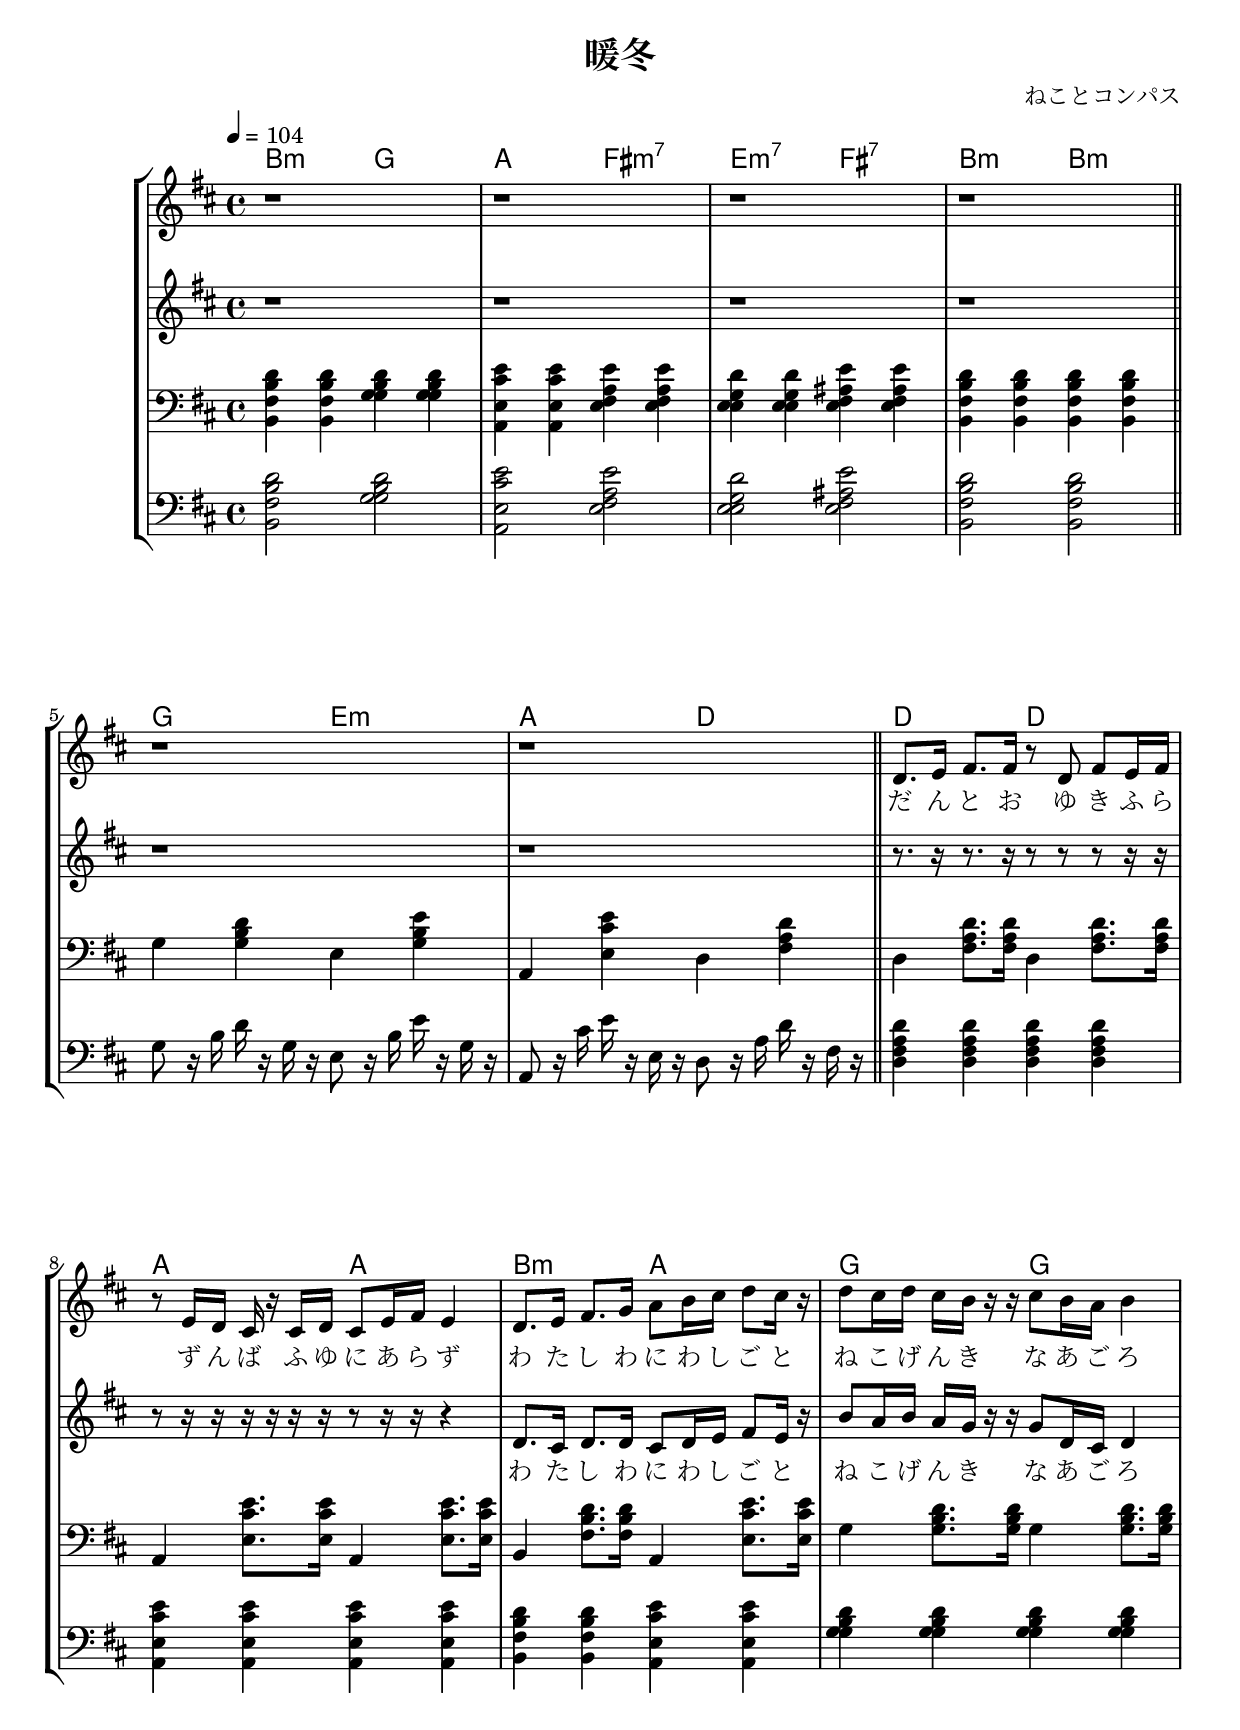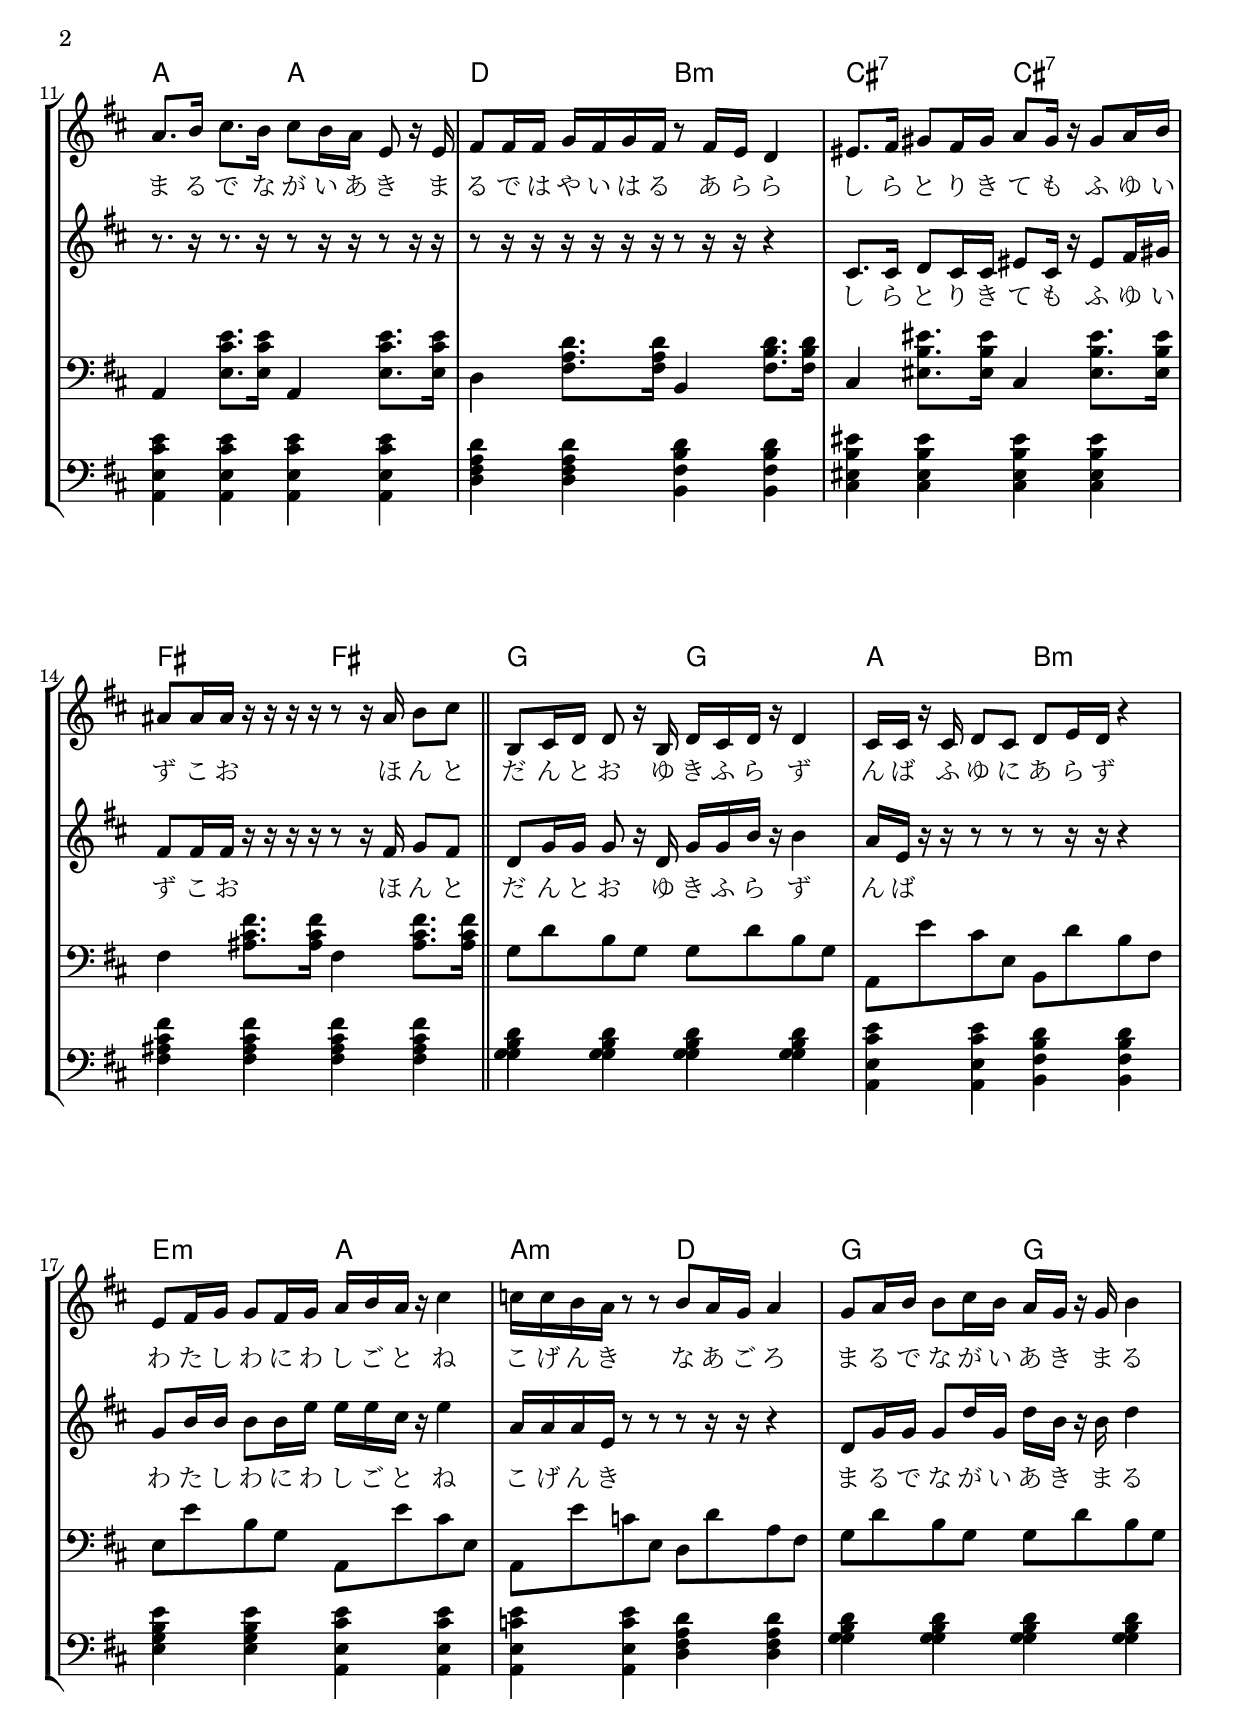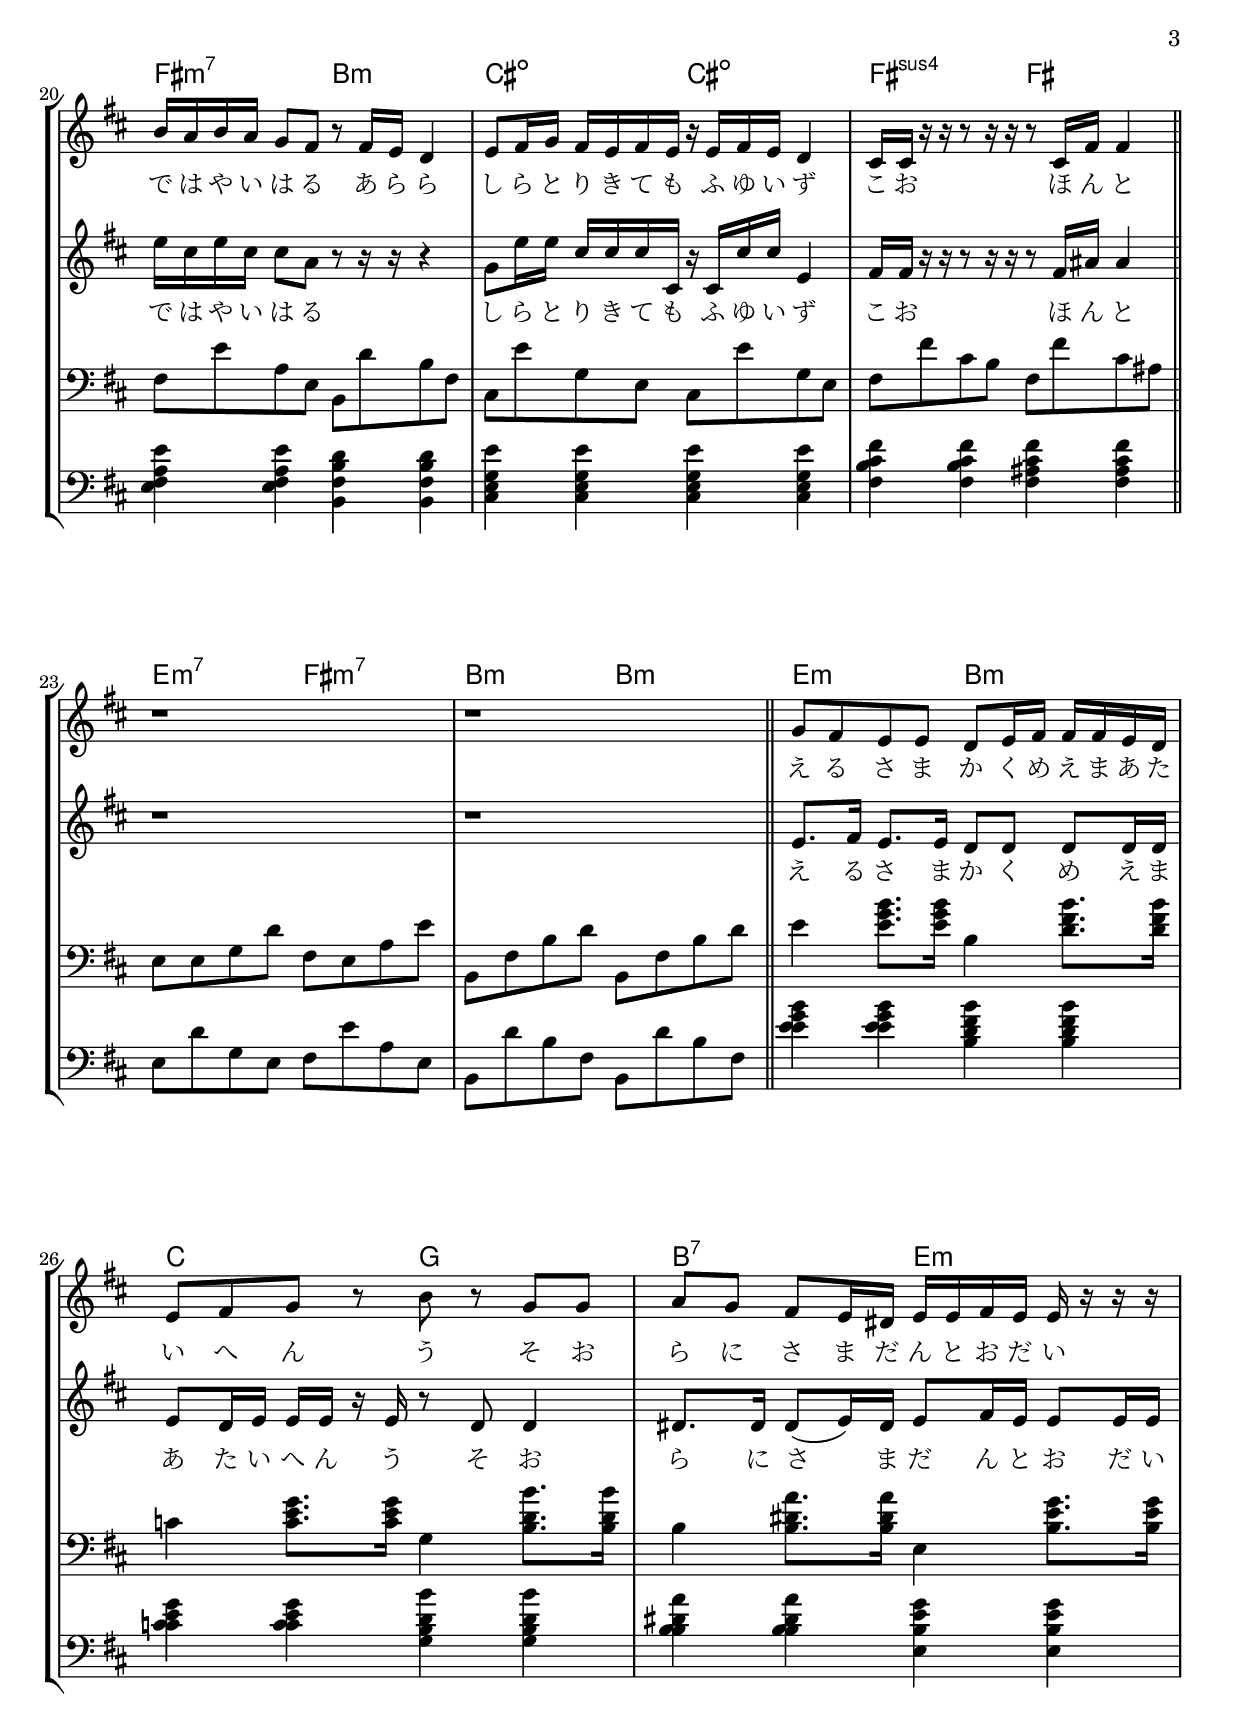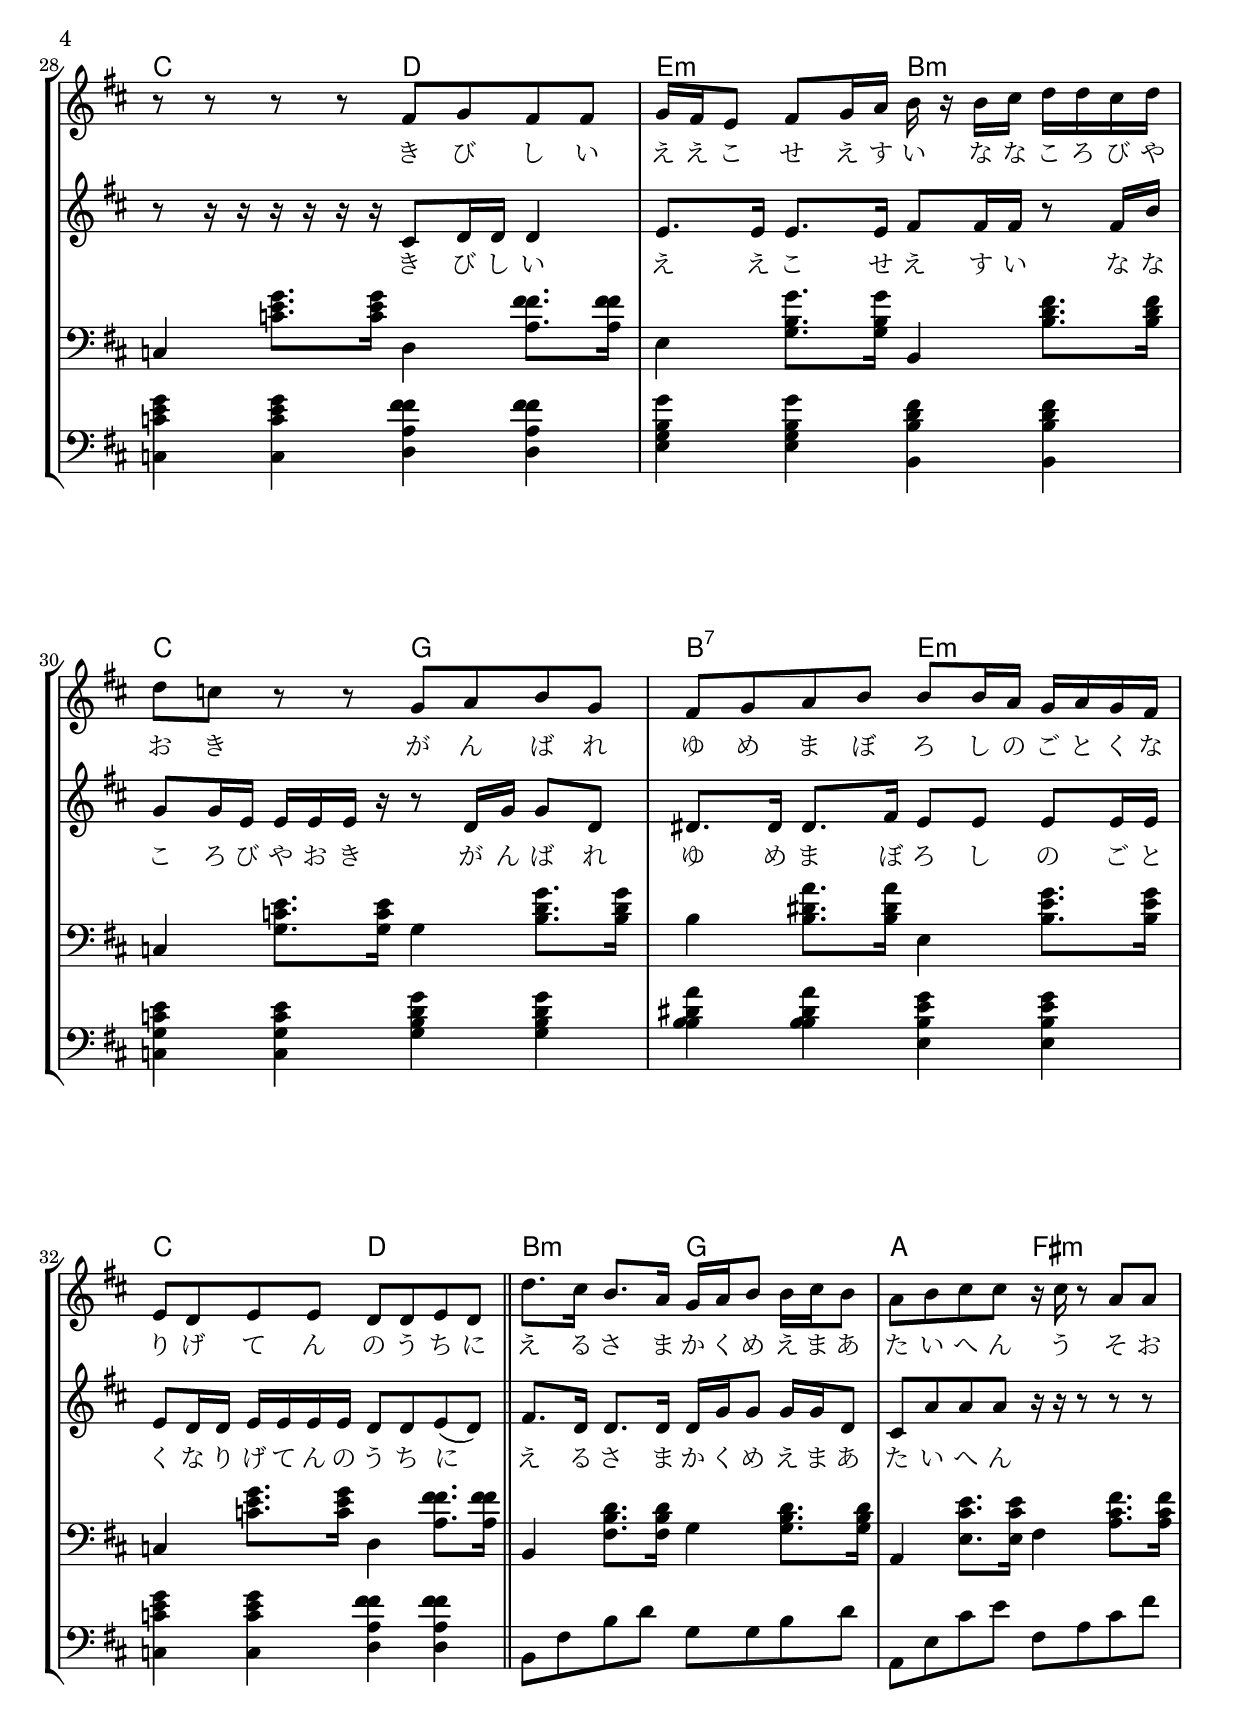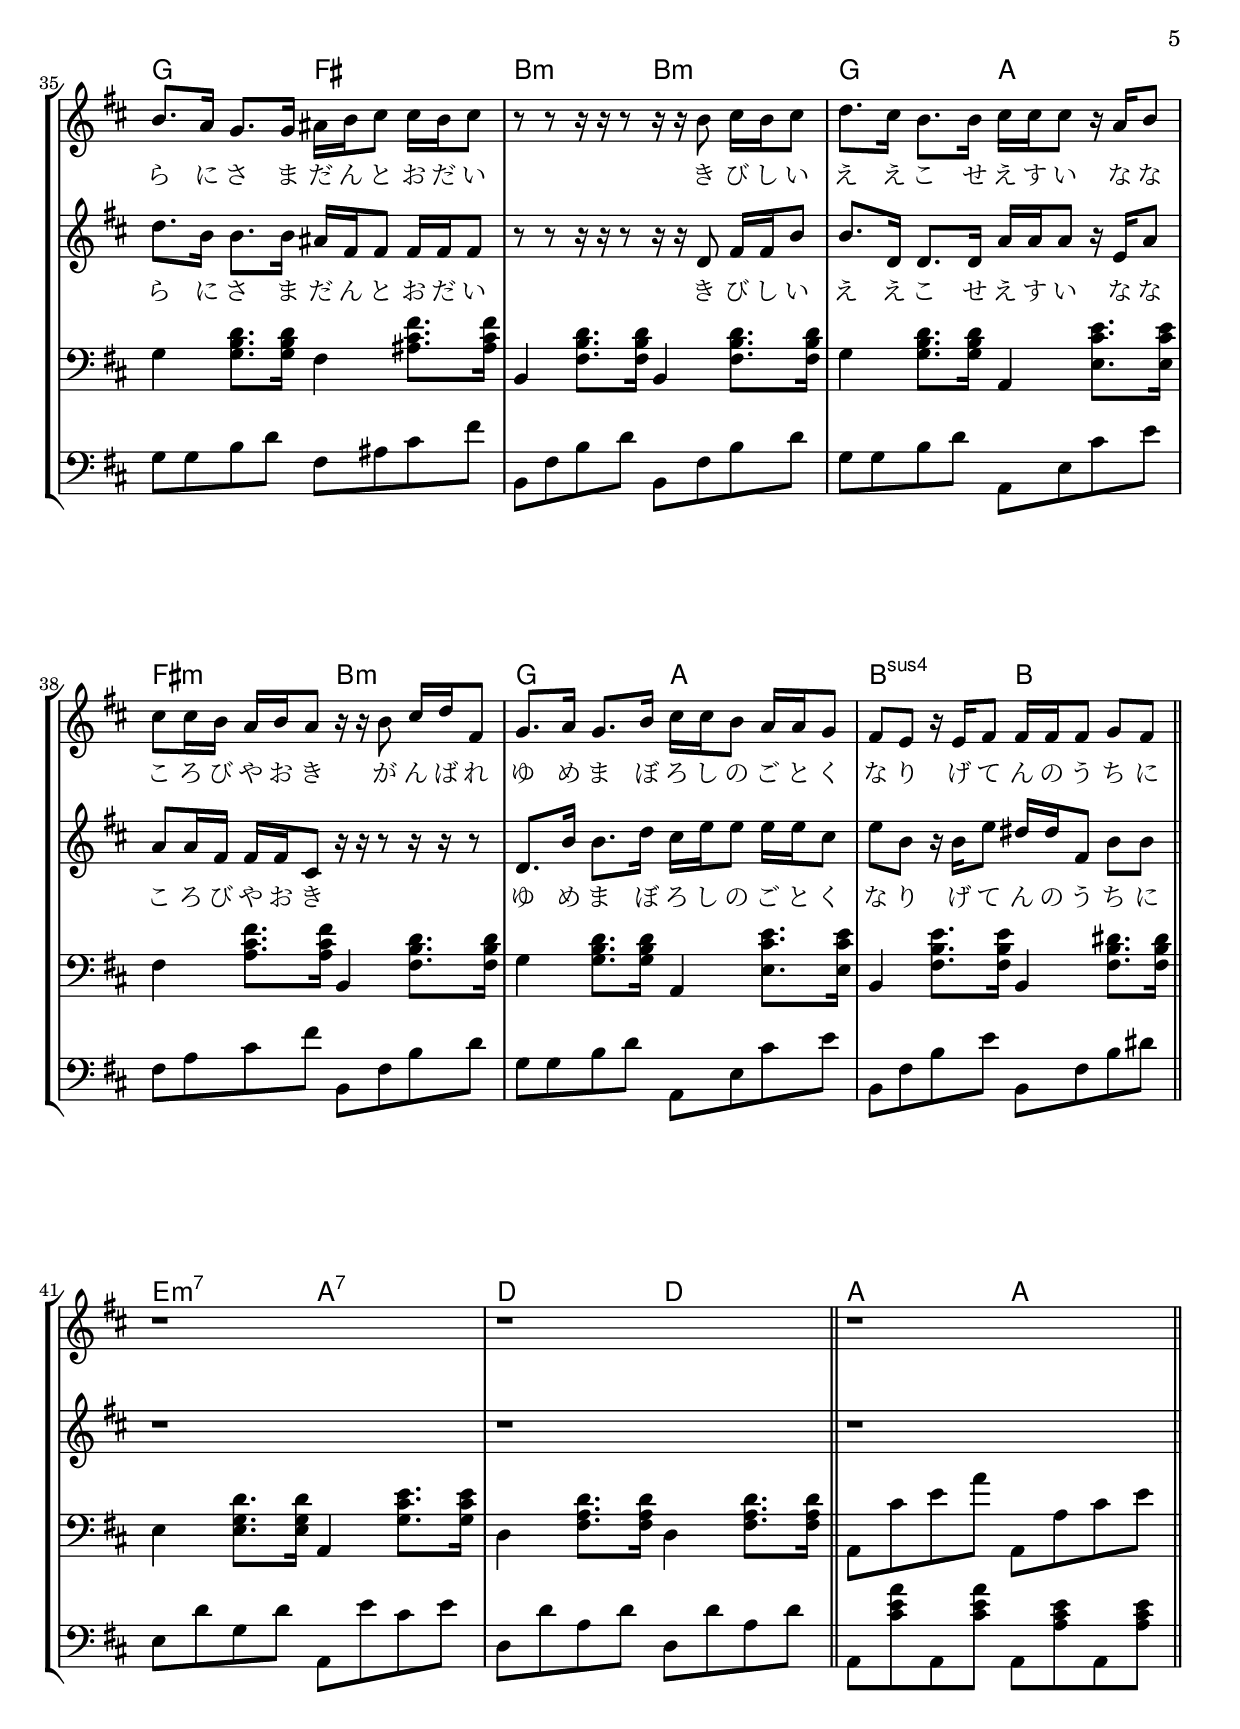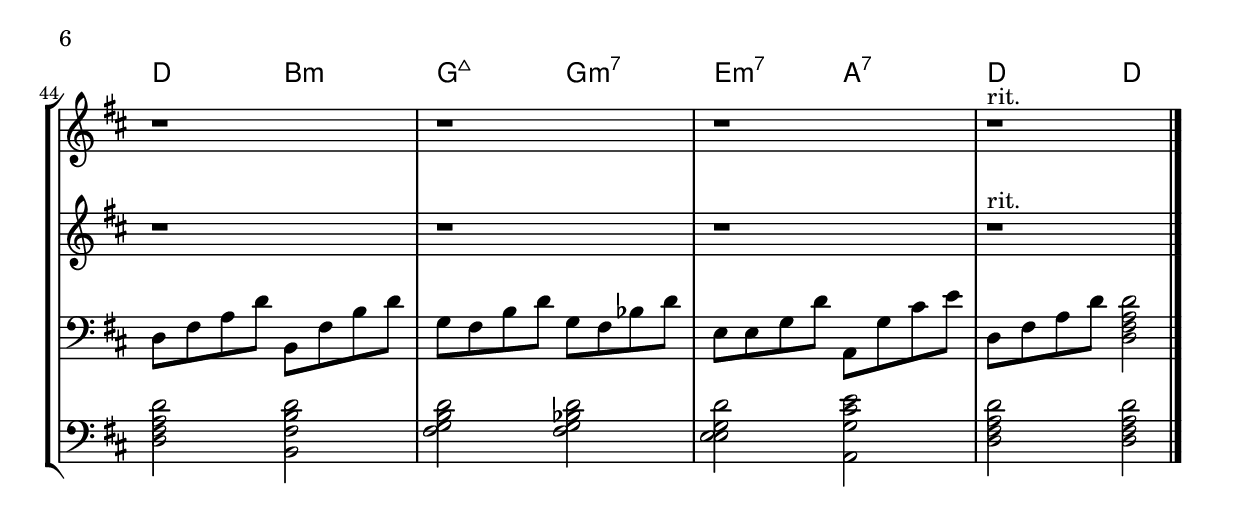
\version "2.12.1"

\header {
	title = \markup {暖冬}
	composer = \markup \center-column {ねことコンパス}
}

harmony = \chordmode {
	b2:m g a fis:min7 e:min7 fis:7 b:m b:m 

	g e:m a d 

	d d a a b:m a g g a a d b:m cis:7 cis:7 fis fis 

	g g a b:m e:m a a:m d g g fis:min7 b:m cis:dim cis:dim fis:sus4 fis 

	e:min7 fis:min7 b:m b:m 

	e:m b:m c g b:7 e:m c d e:m b:m c g b:7 e:m c d 

	b:m g a fis:m g fis b:m b:m g a fis:m b:m g a b:sus4 b 

	e:min7 a:7 d d 

	a a 

	d b:m g:maj7 g:min7 e:min7 a:7 d d 
}

melody = {
	\key d \major
	\tempo 4 = 104
	r1 | r1 | r1 | r1   
	r1 | r1   
	\set Staff.midiInstrument = #"fss0.35"
	d'8.  e'16  fis'8.  fis'16  r8  d'8  fis'8  e'16  fis'16 
	r8  e'16  d'16  cis'16  r16  cis'16  d'16  cis'8  e'16  fis'16  e'4 
	d'8.  e'16  fis'8.  g'16  a'8  b'16  cis''16  d''8  cis''16  r16 
	d''8  cis''16  d''16  cis''16  b'16  r16  r16  cis''8  b'16  a'16  b'4 
	a'8.  b'16  cis''8.  b'16  cis''8  b'16  a'16  e'8  r16  e'16 
	fis'8  fis'16  fis'16  g'16  fis'16  g'16  fis'16  r8  fis'16  e'16  d'4 
	eis'8.  fis'16  gis'8  fis'16  gis'16  a'8  gis'16  r16  gis'8  a'16  b'16 
	ais'8  ais'16  ais'16  r16  r16  r16  r16  r8  r16  ais'16  b'8  cis''8
	\set Staff.midiInstrument = #"Pad 3 (polysynth)"
	b8  cis'16  d'16  d'8  r16  b16  d'16  cis'16  d'16  r16  d'4 
	cis'16  cis'16  r16  cis'16  d'8  cis'8  d'8  e'16  d'16  r4 
	e'8  fis'16  g'16  g'8  fis'16  g'16  a'16  b'16  a'16  r16  cis''4 
	c''16  c''16  b'16  a'16  r8  r8  b'8  a'16  g'16  a'4 
	g'8  a'16  b'16  b'8  cis''16  b'16  a'16  g'16  r16  g'16  b'4 
	b'16  a'16  b'16  a'16  g'8  fis'8  r8  fis'16  e'16  d'4 
	e'8  fis'16  g'16  fis'16  e'16  fis'16  e'16  r16  e'16  fis'16  e'16  d'4 
	cis'16  cis'16  r16  r16  r8  r16  r16  r8  cis'16  fis'16  fis'4
	r1 | r1   
	\set Staff.midiInstrument = #"fss0.35"
	g'8  fis'8  e'8  e'8  d'8  e'16  fis'16  fis'16  fis'16  e'16  d'16 
	e'8  fis'8  g'8  r8  b'8  r8  g'8  g'8 
	a'8  g'8  fis'8  e'16  dis'16  e'16  e'16  fis'16  e'16  e'16  r16  r16  r16 
	r8  r8  r8  r8  fis'8  g'8  fis'8  fis'8 
	g'16  fis'16  e'8  fis'8  g'16  a'16  b'16  r16  b'16  cis''16  d''16  d''16  cis''16  d''16 
	d''8  c''8  r8  r8  g'8  a'8  b'8  g'8 
	fis'8  g'8  a'8  b'8  b'8  b'16  a'16  g'16  a'16  g'16  fis'16 
	e'8  d'8  e'8  e'8  d'8  d'8  e'8  d'8
	\set Staff.midiInstrument = #"FX 4 (atmosphere)"
	d''8.  cis''16  b'8.  a'16  g'16  a'16  b'8  b'16  cis''16  b'8 
	a'8  b'8  cis''8  cis''8  r16  cis''16  r8  a'8  a'8 
	b'8.  a'16  g'8.  g'16  ais'16  b'16  cis''8  cis''16  b'16  cis''8 
	r8  r8  r16  r16  r8  r16  r16  b'8  cis''16  b'16  cis''8 
	d''8.  cis''16  b'8.  b'16  cis''16  cis''16  cis''8  r16  a'16  b'8 
	cis''8  cis''16  b'16  a'16  b'16  a'8  r16  r16  b'8  cis''16  d''16  fis'8 
	g'8.  a'16  g'8.  b'16  cis''16  cis''16  b'8  a'16  a'16  g'8 
	fis'8  e'8  r16  e'16  fis'8  fis'16  fis'16  fis'8  g'8  fis'8
	r1 | r1   
	r1   
	r1 | r1 | r1 | r1^"rit." \bar "|."
}

words = \lyricmode {
	
	
	だ  ん  と  お  ゆ  き  ふ  ら  ず  ん  ば  ふ  ゆ  に  あ  ら  ず  わ  た  し  わ  に  わ  し  ご  と  ね  こ  げ  ん  き  な  あ  ご  ろ  ま  る  で  な  が  い  あ  き  ま  る  で  は  や  い  は  る  あ  ら  ら  し  ら  と  り  き  て  も  ふ  ゆ  い  ず  こ  お  ほ  ん  と  
	だ  ん  と  お  ゆ  き  ふ  ら  ず  ん  ば  ふ  ゆ  に  あ  ら  ず  わ  た  し  わ  に  わ  し  ご  と  ね  こ  げ  ん  き  な  あ  ご  ろ  ま  る  で  な  が  い  あ  き  ま  る  で  は  や  い  は  る  あ  ら  ら  し  ら  と  り  き  て  も  ふ  ゆ  い  ず  こ  お  ほ  ん  と  
	
	え  る  さ  ま  か  く  め  え  ま  あ  た  い  へ  ん  う  そ  お  ら  に  さ  ま  だ  ん  と  お  だ  い  き  び  し  い  え  え  こ  せ  え  す  い  な  な  こ  ろ  び  や  お  き  が  ん  ば  れ  ゆ  め  ま  ぼ  ろ  し  の  ご  と  く  な  り  げ  て  ん  の  う  ち  に  
	え  る  さ  ま  か  く  め  え  ま  あ  た  い  へ  ん  う  そ  お  ら  に  さ  ま  だ  ん  と  お  だ  い  き  び  し  い  え  え  こ  せ  え  す  い  な  な  こ  ろ  び  や  お  き  が  ん  ば  れ  ゆ  め  ま  ぼ  ろ  し  の  ご  と  く  な  り  げ  て  ん  の  う  ち  に  
	
	
	
}

secondmelody = {
	\key d \major
	\tempo 4 = 104
	r1 | r1 | r1 | r1   
	r1 | r1   
	\set Staff.midiInstrument = #"fss0.32"
	r8.  r16  r8.  r16  r8  r8  r8  r16  r16 
	r8  r16  r16  r16  r16  r16  r16  r8  r16  r16  r4 
	d'8.  cis'16  d'8.  d'16  cis'8  d'16  e'16  fis'8  e'16  r16 
	b'8  a'16  b'16  a'16  g'16  r16  r16  g'8  d'16  cis'16  d'4 
	r8.  r16  r8.  r16  r8  r16  r16  r8  r16  r16 
	r8  r16  r16  r16  r16  r16  r16  r8  r16  r16  r4 
	cis'8.  cis'16  d'8  cis'16  cis'16  eis'8  cis'16  r16  eis'8  fis'16  gis'16 
	fis'8  fis'16  fis'16  r16  r16  r16  r16  r8  r16  fis'16  g'8  fis'8
	\set Staff.midiInstrument = #"Pad 8 (sweep)"
	d'8  g'16  g'16  g'8  r16  d'16  g'16  g'16  b'16  r16  b'4 
	a'16  e'16  r16  r16  r8  r8  r8  r16  r16  r4 
	g'8  b'16  b'16  b'8  b'16  e''16  e''16  e''16  cis''16  r16  e''4 
	a'16  a'16  a'16  e'16  r8  r8  r8  r16  r16  r4 
	d'8  g'16  g'16  g'8  d''16  g'16  d''16  b'16  r16  b'16  d''4 
	e''16  cis''16  e''16  cis''16  cis''8  a'8  r8  r16  r16  r4 
	g'8  e''16  e''16  cis''16  cis''16  cis''16  cis'16  r16  cis'16  cis''16  cis''16  e'4 
	fis'16  fis'16  r16  r16  r8  r16  r16  r8  fis'16  ais'16  ais'4
	r1 | r1   
	\set Staff.midiInstrument = #"fss0.42"
	e'8.  fis'16  e'8.  e'16  d'8  d'8  d'8  d'16  d'16 
	e'8  d'16  e'16  e'16  e'16  r16  e'16  r8  d'8  d'4 
	dis'8.  dis'16  dis'8  (e'16)  dis'16  e'8  fis'16  e'16  e'8  e'16  e'16 
	r8  r16  r16  r16  r16  r16  r16  cis'8  d'16  d'16  d'4 
	e'8.  e'16  e'8.  e'16  fis'8  fis'16  fis'16  r8  fis'16  b'16 
	g'8  g'16  e'16  e'16  e'16  e'16  r16  r8  d'16  g'16  g'8  d'8 
	dis'8.  dis'16  dis'8.  fis'16  e'8  e'8  e'8  e'16  e'16 
	e'8  d'16  d'16  e'16  e'16  e'16  e'16  d'8  d'8  e'8  (d'8)
	\set Staff.midiInstrument = #"Flute"
	fis'8.  d'16  d'8.  d'16  d'16  g'16  g'8  g'16  g'16  d'8 
	cis'8  a'8  a'8  a'8  r16  r16  r8  r8  r8 
	d''8.  b'16  b'8.  b'16  ais'16  fis'16  fis'8  fis'16  fis'16  fis'8 
	r8  r8  r16  r16  r8  r16  r16  d'8  fis'16  fis'16  b'8 
	b'8.  d'16  d'8.  d'16  a'16  a'16  a'8  r16  e'16  a'8 
	a'8  a'16  fis'16  fis'16  fis'16  cis'8  r16  r16  r8  r16  r16  r8 
	d'8.  b'16  b'8.  d''16  cis''16  e''16  e''8  e''16  e''16  cis''8 
	e''8  b'8  r16  b'16  e''8  dis''16  dis''16  fis'8  b'8  b'8
	r1 | r1   
	r1   
	r1 | r1 | r1 | r1^"rit." \bar "|."
}

secondwords = \lyricmode {
	
	
	わ  た  し  わ  に  わ  し  ご  と  ね  こ  げ  ん  き  な  あ  ご  ろ  し  ら  と  り  き  て  も  ふ  ゆ  い  ず  こ  お  ほ  ん  と  
	だ  ん  と  お  ゆ  き  ふ  ら  ず  ん  ば  わ  た  し  わ  に  わ  し  ご  と  ね  こ  げ  ん  き  ま  る  で  な  が  い  あ  き  ま  る  で  は  や  い  は  る  し  ら  と  り  き  て  も  ふ  ゆ  い  ず  こ  お  ほ  ん  と  
	
	え  る  さ  ま  か  く  め  え  ま  あ  た  い  へ  ん  う  そ  お  ら  に  さ  ま  だ  ん  と  お  だ  い  き  び  し  い  え  え  こ  せ  え  す  い  な  な  こ  ろ  び  や  お  き  が  ん  ば  れ  ゆ  め  ま  ぼ  ろ  し  の  ご  と  く  な  り  げ  て  ん  の  う  ち  に  
	え  る  さ  ま  か  く  め  え  ま  あ  た  い  へ  ん  ら  に  さ  ま  だ  ん  と  お  だ  い  き  び  し  い  え  え  こ  せ  え  す  い  な  な  こ  ろ  び  や  お  き  ゆ  め  ま  ぼ  ろ  し  の  ご  と  く  な  り  げ  て  ん  の  う  ち  に  
	
	
	
}

tempochange = {
	\tempo 4 = 104
	r1 | r1 | r1 | r1 \bar "||"
	\tempo 4 = 104
	r1 | r1 \bar "||"
	\tempo 4 = 104
	r1 | r1 | r1 | r1 | r1 | r1 | r1 | r1 \bar "||"
	\tempo 4 = 104
	r1 | r1 | r1 | r1 | r1 | r1 | r1 | r1 \bar "||"
	\tempo 4 = 104
	r1 | r1 \bar "||"
	\tempo 4 = 104
	r1 | r1 | r1 | r1 | r1 | r1 | r1 | r1 \bar "||"
	\tempo 4 = 104
	r1 | r1 | r1 | r1 | r1 | r1 | r1 | r1 \bar "||"
	\tempo 4 = 104
	r1 | r1 \bar "||"
	\tempo 4 = 104
	r1 \bar "||"
	\tempo 4 = 104
	r1 | r1 | r1 | \tempo 4 = 78 r2 \tempo 4 = 69 r2 \bar "|."
}

mainacc = {
	\clef bass
	\set Staff.midiInstrument = #"Pad 7 (halo)"
	\key d \major
	\tempo 4 = 104
	<b, fis b d'>4 <b, fis b d'>4
	<g g b d'>4 <g g b d'>4
	<a, e cis' e'>4 <a, e cis' e'>4
	<fis e a e'>4 <fis e a e'>4
	<e e g d'>4 <e e g d'>4
	<fis e ais e'>4 <fis e ais e'>4
	<b, fis b d'>4 <b, fis b d'>4
	<b, fis b d'>4 <b, fis b d'>4
	\bar "||"

	\set Staff.midiInstrument = #"Acoustic grand"
	g4 <g b d'>4
	e4 <g b e'>4
	a,4 <e cis' e'>4
	d4 <fis a d'>4
	\bar "||"

	\set Staff.midiInstrument = #"Acoustic grand"
	d4 <fis a d'>8. <fis a d'>16
	d4 <fis a d'>8. <fis a d'>16
	a,4 <e cis' e'>8. <e cis' e'>16
	a,4 <e cis' e'>8. <e cis' e'>16
	b,4 <fis b d'>8. <fis b d'>16
	a,4 <e cis' e'>8. <e cis' e'>16
	g4 <g b d'>8. <g b d'>16
	g4 <g b d'>8. <g b d'>16
	a,4 <e cis' e'>8. <e cis' e'>16
	a,4 <e cis' e'>8. <e cis' e'>16
	d4 <fis a d'>8. <fis a d'>16
	b,4 <fis b d'>8. <fis b d'>16
	cis4 <eis b eis'>8. <eis b eis'>16
	cis4 <eis b eis'>8. <eis b eis'>16
	fis4 <ais cis' fis'>8. <ais cis' fis'>16
	fis4 <ais cis' fis'>8. <ais cis' fis'>16
	\bar "||"

	\set Staff.midiInstrument = #"Pad 4 (choir)"
	g8 d' b g
	g8 d' b g
	a,8 e' cis' e
	b,8 d' b fis
	e8 e' b g
	a,8 e' cis' e
	a,8 e' c' e
	d8 d' a fis
	g8 d' b g
	g8 d' b g
	fis8 e' a e
	b,8 d' b fis
	cis8 e' g e
	cis8 e' g e
	fis8 fis' cis' b
	fis8 fis' cis' ais
	\bar "||"

	\set Staff.midiInstrument = #"Acoustic grand"
	e8 e8 g8 d'8
	fis8 e8 a8 e'8
	b,8 fis8 b8 d'8
	b,8 fis8 b8 d'8
	\bar "||"

	\set Staff.midiInstrument = #"Acoustic grand"
	e'4 <e' g' b'>8. <e' g' b'>16
	b4 <d' fis' b'>8. <d' fis' b'>16
	c'4 <c' e' g'>8. <c' e' g'>16
	g4 <b d' b'>8. <b d' b'>16
	b4 <b dis' a'>8. <b dis' a'>16
	e4 <b e' g'>8. <b e' g'>16
	c4 <c' e' g'>8. <c' e' g'>16
	d4 <a fis' fis'>8. <a fis' fis'>16
	e4 <g b g'>8. <g b g'>16
	b,4 <b d' fis'>8. <b d' fis'>16
	c4 <g c' e'>8. <g c' e'>16
	g4 <b d' g'>8. <b d' g'>16
	b4 <b dis' a'>8. <b dis' a'>16
	e4 <b e' g'>8. <b e' g'>16
	c4 <c' e' g'>8. <c' e' g'>16
	d4 <a fis' fis'>8. <a fis' fis'>16
	\bar "||"

	\set Staff.midiInstrument = #"Acoustic grand"
	b,4 <fis b d'>8. <fis b d'>16
	g4 <g b d'>8. <g b d'>16
	a,4 <e cis' e'>8. <e cis' e'>16
	fis4 <a cis' fis'>8. <a cis' fis'>16
	g4 <g b d'>8. <g b d'>16
	fis4 <ais cis' fis'>8. <ais cis' fis'>16
	b,4 <fis b d'>8. <fis b d'>16
	b,4 <fis b d'>8. <fis b d'>16
	g4 <g b d'>8. <g b d'>16
	a,4 <e cis' e'>8. <e cis' e'>16
	fis4 <a cis' fis'>8. <a cis' fis'>16
	b,4 <fis b d'>8. <fis b d'>16
	g4 <g b d'>8. <g b d'>16
	a,4 <e cis' e'>8. <e cis' e'>16
	b,4 <fis b e'>8. <fis b e'>16
	b,4 <fis b dis'>8. <fis b dis'>16
	\bar "||"

	\set Staff.midiInstrument = #"Acoustic grand"
	e4 <e g d'>8. <e g d'>16
	a,4 <g cis' e'>8. <g cis' e'>16
	d4 <fis a d'>8. <fis a d'>16
	d4 <fis a d'>8. <fis a d'>16
	\bar "||"

	\set Staff.midiInstrument = #"Pad 8 (sweep)"
	a,8 cis'8 e'8 a'8
	a,8 a8 cis'8 e'8
	\bar "||"

	\set Staff.midiInstrument = #"FX 4 (atmosphere)"
	d8 fis8 a8 d'8
	b,8 fis8 b8 d'8
	g8 fis8 b8 d'8
	g8 fis8 bes8 d'8
	e8 e8 g8 d'8
	a,8 g8 cis'8 e'8
	d8 fis8 a8 d'8
	<d fis a d'>2
	\bar "|."
}

subacc = {
	\clef bass
	\set Staff.midiInstrument = #"Synthstrings 1"
	\key d \major
	\tempo 4 = 104
	<b, fis b d'>2
	<g g b d'>2
	<a, e cis' e'>2
	<fis e a e'>2
	<e e g d'>2
	<fis e ais e'>2
	<b, fis b d'>2
	<b, fis b d'>2
	\bar "||"

	\set Staff.midiInstrument = #"Marimba"
	g8r16b16d'16r16g16r16
	e8r16b16e'16r16g16r16
	a,8r16cis'16e'16r16e16r16
	d8r16a16d'16r16fis16r16
	\bar "||"

	\set Staff.midiInstrument = #"String Ensemble 1"
	<d fis a d'>4 <d fis a d'>4
	<d fis a d'>4 <d fis a d'>4
	<a, e cis' e'>4 <a, e cis' e'>4
	<a, e cis' e'>4 <a, e cis' e'>4
	<b, fis b d'>4 <b, fis b d'>4
	<a, e cis' e'>4 <a, e cis' e'>4
	<g g b d'>4 <g g b d'>4
	<g g b d'>4 <g g b d'>4
	<a, e cis' e'>4 <a, e cis' e'>4
	<a, e cis' e'>4 <a, e cis' e'>4
	<d fis a d'>4 <d fis a d'>4
	<b, fis b d'>4 <b, fis b d'>4
	<cis eis b eis'>4 <cis eis b eis'>4
	<cis eis b eis'>4 <cis eis b eis'>4
	<fis ais cis' fis'>4 <fis ais cis' fis'>4
	<fis ais cis' fis'>4 <fis ais cis' fis'>4
	\bar "||"

	\set Staff.midiInstrument = #"Music box"
	<g g b d'>4 <g g b d'>4
	<g g b d'>4 <g g b d'>4
	<a, e cis' e'>4 <a, e cis' e'>4
	<b, fis b d'>4 <b, fis b d'>4
	<e g b e'>4 <e g b e'>4
	<a, e cis' e'>4 <a, e cis' e'>4
	<a, e c' e'>4 <a, e c' e'>4
	<d fis a d'>4 <d fis a d'>4
	<g g b d'>4 <g g b d'>4
	<g g b d'>4 <g g b d'>4
	<fis e a e'>4 <fis e a e'>4
	<b, fis b d'>4 <b, fis b d'>4
	<cis e g e'>4 <cis e g e'>4
	<cis e g e'>4 <cis e g e'>4
	<fis b cis' fis'>4 <fis b cis' fis'>4
	<fis ais cis' fis'>4 <fis ais cis' fis'>4
	\bar "||"

	\set Staff.midiInstrument = #"Synthstrings 1"
	e8 d' g e
	fis8 e' a e
	b,8 d' b fis
	b,8 d' b fis
	\bar "||"

	\set Staff.midiInstrument = #"Synthstrings 2"
	<e' e' g' b'>4 <e' e' g' b'>4
	<b d' fis' b'>4 <b d' fis' b'>4
	<c' c' e' g'>4 <c' c' e' g'>4
	<g b d' b'>4 <g b d' b'>4
	<b b dis' a'>4 <b b dis' a'>4
	<e b e' g'>4 <e b e' g'>4
	<c c' e' g'>4 <c c' e' g'>4
	<d a fis' fis'>4 <d a fis' fis'>4
	<e g b g'>4 <e g b g'>4
	<b, b d' fis'>4 <b, b d' fis'>4
	<c g c' e'>4 <c g c' e'>4
	<g b d' g'>4 <g b d' g'>4
	<b b dis' a'>4 <b b dis' a'>4
	<e b e' g'>4 <e b e' g'>4
	<c c' e' g'>4 <c c' e' g'>4
	<d a fis' fis'>4 <d a fis' fis'>4
	\bar "||"

	\set Staff.midiInstrument = #"Vibraphone"
	b,8 fis8 b8 d'8
	g8 g8 b8 d'8
	a,8 e8 cis'8 e'8
	fis8 a8 cis'8 fis'8
	g8 g8 b8 d'8
	fis8 ais8 cis'8 fis'8
	b,8 fis8 b8 d'8
	b,8 fis8 b8 d'8
	g8 g8 b8 d'8
	a,8 e8 cis'8 e'8
	fis8 a8 cis'8 fis'8
	b,8 fis8 b8 d'8
	g8 g8 b8 d'8
	a,8 e8 cis'8 e'8
	b,8 fis8 b8 e'8
	b,8 fis8 b8 dis'8
	\bar "||"

	\set Staff.midiInstrument = #"Violin"
	e8 d' g d'
	a,8 e' cis' e'
	d8 d' a d'
	d8 d' a d'
	\bar "||"

	\set Staff.midiInstrument = #"Acoustic grand"
	a,8 <cis' e' a'> a, <cis' e' a'>
	a,8 <a cis' e'> a, <a cis' e'>
	\bar "||"

	\set Staff.midiInstrument = #"Acoustic grand"
	<d fis a d'>2
	<b, fis b d'>2
	<g fis b d'>2
	<g fis bes d'>2
	<e e g d'>2
	<a, g cis' e'>2
	<d fis a d'>2
	<d fis a d'>2
	\bar "|."
}

percA = {
	\drummode {
	cymr4 cymr4 cymr4 cymr4  |cymr4 cymr8 cymr16 cymr16 cymr4 cymr4  |cymr4 cymr4 cymr4 cymr4  |cymr4 cymr2.  \bar "||"
	r1  |r2 r8 hho4 hho8  \bar "||"
	hh8 hh8 hh8 hh8 hh8 hh8 hh8 hh8  |hh8 hh8 hh8 hh8 hh4 hh8 hh8  |hh8 hh8 hh8 hh8 hh8 hh8 hh8 hh8  |hh8 hh8 hh8 hh2 r8  |hh8 hh8 hh8 hh8 hh8 hh8 hh8 hh8  |hh8 hh8 hh8 hh8 hh4 hh8 hh8  |hh8 hh8 hh8 hh8 hh8 hh8 hh8 hh8  |r8 hh2. r8  \bar "||"
	cymr4 cymr4 cymr4 cymr4  |cymr4 cymr8 cymr16 cymr16 cymr4 cymr4  |cymr4 cymr4 cymr4 cymr4  |cymr4 cymr2.  |cymr4 cymr4 cymr4 cymr4  |cymr4 cymr8 cymr16 cymr16 cymr4 cymr4  |cymr4 cymr4 cymr4 cymr4  |cymr4 cymr2.  \bar "||"
	r4 hh4 hh4 hh4  |r1  \bar "||"
	hh8 hh8 hh8 hh8 hh8 hh8 hh8 hh8  |hh8 hh8 hh8 hh8 hh4 hh8 hh8  |hh8 hh8 hh8 hh8 hh8 hh8 hh8 hh8  |hh8 hh8 hh8 hh2 r8  |hh8 hh8 hh8 hh8 hh8 hh8 hh8 hh8  |hh8 hh8 hh8 hh8 hh4 hh8 hh8  |hh8 hh8 hh8 hh8 hh8 hh8 hh8 hh8  |r8 hh2. r8  \bar "||"
	cymr4 cymr4 cymr4 cymr4  |cymr4 cymr8 cymr16 cymr16 cymr4 cymr4  |cymr4 cymr4 cymr4 cymr4  |cymr4 cymr2.  |cymr4 cymr4 cymr4 cymr4  |cymr4 cymr8 cymr16 cymr16 cymr4 cymr4  |cymr4 cymr4 cymr4 cymr4  |cymr4 cymr2.  \bar "||"
	r1  |r2 r8 hho4 hho8  \bar "||"
	cymr8 cymr8 cymr4 cymr8 cymr4.  \bar "||"
	hh8 hh8 hh8 hh8 hh8 hh8 hh8 hh8  |hh8 hh8 hh8 hh8 hh4 hh8 hh8  |hh8 hh8 hh8 hh8 hh8 hh8 hh8 hh8  |r8 hh2. r8  \bar "|."
	}
}

percB = {
	\drummode {
	r2 sn2  |r2 sn2  |r2 sn2  |r8 sn8 sn2.  \bar "||"
	r4. hhp2 hhp8  |hhp4 hhp4 hhp4 hhp4  \bar "||"
	r4 sn8. sn8 sn8. sn8. sn16  |r4 sn8. sn8 sn8. sn4  |r4 sn8. sn8 sn8. sn8. sn16  |r8 sn8 sn4 sn8 sn16 sn8 sn8 sn16  |r4 sn8. sn8 sn8. sn8. sn16  |r4 sn8. sn8 sn8. sn4  |r4 sn8. sn8 sn8. sn8. sn16  |r4 sn2 sn4  \bar "||"
	r2 sn2  |r2 sn2  |r2 sn2  |r8 sn8 sn2.  |r2 sn2  |r2 sn2  |r2 sn2  |r8 sn8 sn2.  \bar "||"
	r4 sn8 sn4. sn4  |sn16 sn16 sn16 sn16 sn16 sn16 sn16 sn16 sn16 sn16 sn16 sn16 sn16 sn16 sn16 sn16  \bar "||"
	r4 sn8. sn8 sn8. sn8. sn16  |r4 sn8. sn8 sn8. sn4  |r4 sn8. sn8 sn8. sn8. sn16  |r8 sn8 sn4 sn8 sn16 sn8 sn8 sn16  |r4 sn8. sn8 sn8. sn8. sn16  |r4 sn8. sn8 sn8. sn4  |r4 sn8. sn8 sn8. sn8. sn16  |r4 sn2 sn4  \bar "||"
	r2 sn2  |r2 sn2  |r2 sn2  |r8 sn8 sn2.  |r2 sn2  |r2 sn2  |r2 sn2  |r8 sn8 sn2.  \bar "||"
	r4. hhp2 hhp8  |hhp4 hhp4 hhp4 hhp4  \bar "||"
	r8 sn8 sn4 sn8 sn8 sn16 sn16 sn16 sn16  \bar "||"
	r4 sn8. sn8 sn8. sn8. sn16  |r4 sn8. sn8 sn8. sn4  |r4 sn8. sn8 sn8. sn8. sn16  |r4 sn2 sn4  \bar "|."
	}
}

percC = {
	\drummode {
	bd2. r8 bd8  |bd2. r8 bd8  |bd2. r8 bd8  |bd2 r8 bd4.  \bar "||"
	hh4 hh4 hh4 hh4  |r4. hh2 r8  \bar "||"
	bd8 bd4 bd2 bd8  |bd8 bd2 bd4.  |bd8 bd4 bd2 bd8  |bd4 r16 bd8. bd2  |bd8 bd4 bd2 bd8  |bd8 bd2 bd4.  |bd8 bd4 bd2 bd8  |bd8 bd4. bd4. bd8  \bar "||"
	bd2. r8 bd8  |bd2. r8 bd8  |bd2. r8 bd8  |bd4. bd8 bd4. bd8  |bd2. r8 bd8  |bd2. r8 bd8  |bd2. r8 bd8  |bd2 r8 bd4.  \bar "||"
	bd4 bd4 bd4 bd4  |bd4 bd4 bd8 bd8 bd8 bd8  \bar "||"
	bd8 bd4 bd2 bd8  |bd8 bd2 bd4.  |bd8 bd4 bd2 bd8  |bd4 r16 bd8. bd2  |bd8 bd4 bd2 bd8  |bd8 bd2 bd4.  |bd8 bd4 bd2 bd8  |bd8 bd4. bd4. bd8  \bar "||"
	bd2. r8 bd8  |bd2. r8 bd8  |bd2. r8 bd8  |bd4. bd8 bd4. bd8  |bd2. r8 bd8  |bd2. r8 bd8  |bd2. r8 bd8  |bd2 r8 bd4.  \bar "||"
	hh4 hh4 hh4 hh4  |r4. hh2 r8  \bar "||"
	bd4. bd8 bd4 bd8 bd8  \bar "||"
	bd8 bd4 bd2 bd8  |bd8 bd2 bd4.  |bd8 bd4 bd2 bd8  |bd8 bd4. bd4. bd8  \bar "|."
	}
}

percD = {
	\drummode {
	r1 |r1 |r1 |r8. tommh8. tommh2 r8  \bar "||"
	bd2. r8 bd8  |bd8. bd4. r16 bd4 bd8  \bar "||"
	r1  |r2 r8 hho4.  |r1  |r4. r16 hho2 r16  |r1  |r2 r8 hho4.  |r1  |r4. r16 hho2 r16  \bar "||"
	r1 |r1 |r1 |r2 r8 tommh8 tommh4  |r1 |r1 |r1 |r8. tommh8. tommh2 r8  \bar "||"
	r8 hhp4 hhp4 hhp4 hhp8  |r8 hhp4 hhp4 hhp4 hhp8  \bar "||"
	r1  |r2 r8 hho4.  |r1  |r4. r16 hho2 r16  |r1  |r2 r8 hho4.  |r1  |r4. r16 hho2 r16  \bar "||"
	r1 |r1 |r1 |r2 r8 tommh8 tommh4  |r1 |r1 |r1 |r8. tommh8. tommh2 r8  \bar "||"
	bd2. r8 bd8  |bd8. bd4. r16 bd4 bd8  \bar "||"
	cymc1  \bar "||"
	r1  |r2 r8 hho4.  |r1  |r4. r16 hho2 r16  \bar "|."
	}
}

percE = {
	\drummode {
	r1 |r1 |r1 |r2. toml8 toml8  \bar "||"
	r1 | r1 \bar "||"
	r1 |r1 |r1 |r1 |r1 |r1 |r1 |cymc1  \bar "||"
	r1 |r1 |r1 |r2. r8 toml8  |r1 |r1 |r1 |r2. toml8 toml8  \bar "||"
	cymc1  |r1 \bar "||"
	r1 |r1 |r1 |r1 |r1 |r1 |r1 |cymc1  \bar "||"
	r1 |r1 |r1 |r2. r8 toml8  |r1 |r1 |r1 |r2. toml8 toml8  \bar "||"
	r1 | r1 \bar "||"
	r4 r16 hhp8 hhp2 r16  \bar "||"
	r1 |r1 |r1 |cymc1  \bar "|."
	}
}

percF = {
	\drummode {
	r1 |r1 |r1 |hho1  \bar "||"
	r1 | r1 \bar "||"
	r1 |r1 |r1 |r1 |r1 |r1 |r1 |r4 r16 tommh16 tommh4. tommh4  \bar "||"
	r1 |r1 |r1 |r1 |r1 |r1 |r1 |hho1  \bar "||"
	r1 | r1 \bar "||"
	r1 |r1 |r1 |r1 |r1 |r1 |r1 |r4 r16 tommh16 tommh4. tommh4  \bar "||"
	r1 |r1 |r1 |r1 |r1 |r1 |r1 |hho1  \bar "||"
	r1 | r1 \bar "||"
	r4. hh2 r8  \bar "||"
	r1 |r1 |r1 |r4 r16 tommh16 tommh4. tommh4  \bar "|."
	}
}

percG = {
	\drummode {
	r1 | r1 | r1 | r1 \bar "||"
	r1 | r1 \bar "||"
	r1 |r1 |r1 |r1 |r1 |r1 |r1 |r4. r16 tomml4. tomml8.  \bar "||"
	r1 | r1 | r1 | r1 | r1 | r1 | r1 | r1 \bar "||"
	r1 | r1 \bar "||"
	r1 |r1 |r1 |r1 |r1 |r1 |r1 |r4. r16 tomml4. tomml8.  \bar "||"
	r1 | r1 | r1 | r1 | r1 | r1 | r1 | r1 \bar "||"
	r1 | r1 \bar "||"
	r1 \bar "||"
	r1 |r1 |r1 |r4. r16 tomml4. tomml8.  \bar "|."
	}
}

percH = {
	\drummode {
	r1 | r1 | r1 | r1 \bar "||"
	r1 | r1 \bar "||"
	r1 |r1 |r1 |r1 |r1 |r1 |r1 |r2 r16 toml8 toml4 r16  \bar "||"
	r1 | r1 | r1 | r1 | r1 | r1 | r1 | r1 \bar "||"
	r1 | r1 \bar "||"
	r1 |r1 |r1 |r1 |r1 |r1 |r1 |r2 r16 toml8 toml4 r16  \bar "||"
	r1 | r1 | r1 | r1 | r1 | r1 | r1 | r1 \bar "||"
	r1 | r1 \bar "||"
	r1 \bar "||"
	r1 |r1 |r1 |r2 r16 toml8 toml4 r16  \bar "|."
	}
}

percI = {
	\drummode {
	r1 | r1 | r1 | r1 \bar "||"
	r1 | r1 \bar "||"
	r1 |r1 |r1 |r1 |r1 |r1 |r1 |r2 r8 tomfh4 tomfh8  \bar "||"
	r1 | r1 | r1 | r1 | r1 | r1 | r1 | r1 \bar "||"
	r1 | r1 \bar "||"
	r1 |r1 |r1 |r1 |r1 |r1 |r1 |r2 r8 tomfh4 tomfh8  \bar "||"
	r1 | r1 | r1 | r1 | r1 | r1 | r1 | r1 \bar "||"
	r1 | r1 \bar "||"
	r1 \bar "||"
	r1 |r1 |r1 |r2 r8 tomfh4 tomfh8  \bar "|."
	}
}

\score {
	<<
		\new StaffGroup <<
			\new ChordNames {\harmony}
			\new Voice = "melody" {\melody}
			\new Lyrics \lyricsto "melody" \words
			\new Voice = "secondmelody" {\secondmelody}
			\new Lyrics \lyricsto "secondmelody" \secondwords
			\new Staff = "mainacc" {\mainacc}
			\new Staff = "subacc" {\subacc}
		>>
	>>
	\layout { }
}
